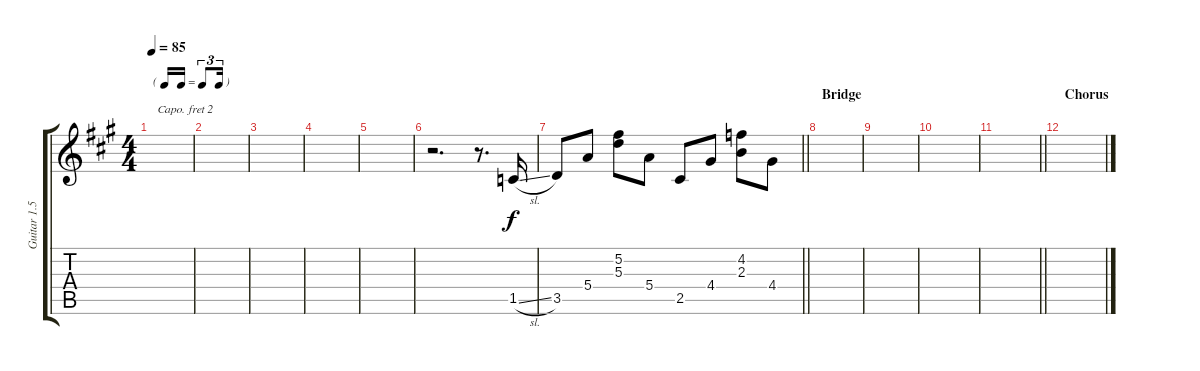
\track ("Guitar 1.5" "Guitar 1.5") {instrument electricguitarclean}
\staff {score tabs}
\capo 2
\tuning (E4 B3 G3 D3 A2 E2) {hide}
\ts (4 4)
\tf triplet16th
\tempo 85
\clef g2
\ks a
|
|
|
|
|
r.2{d} r.8{d} 1.5{sl}.16 |
\barLineRight lightlight
3.5.8 5.4.8 (5.2 5.3).8 5.4.8 2.5.8 4.4.8 (4.2 2.3).8 4.4.8 |
\section ("" "Bridge")
|
|
|
\barLineRight lightlight
|
\section ("" "Chorus")
